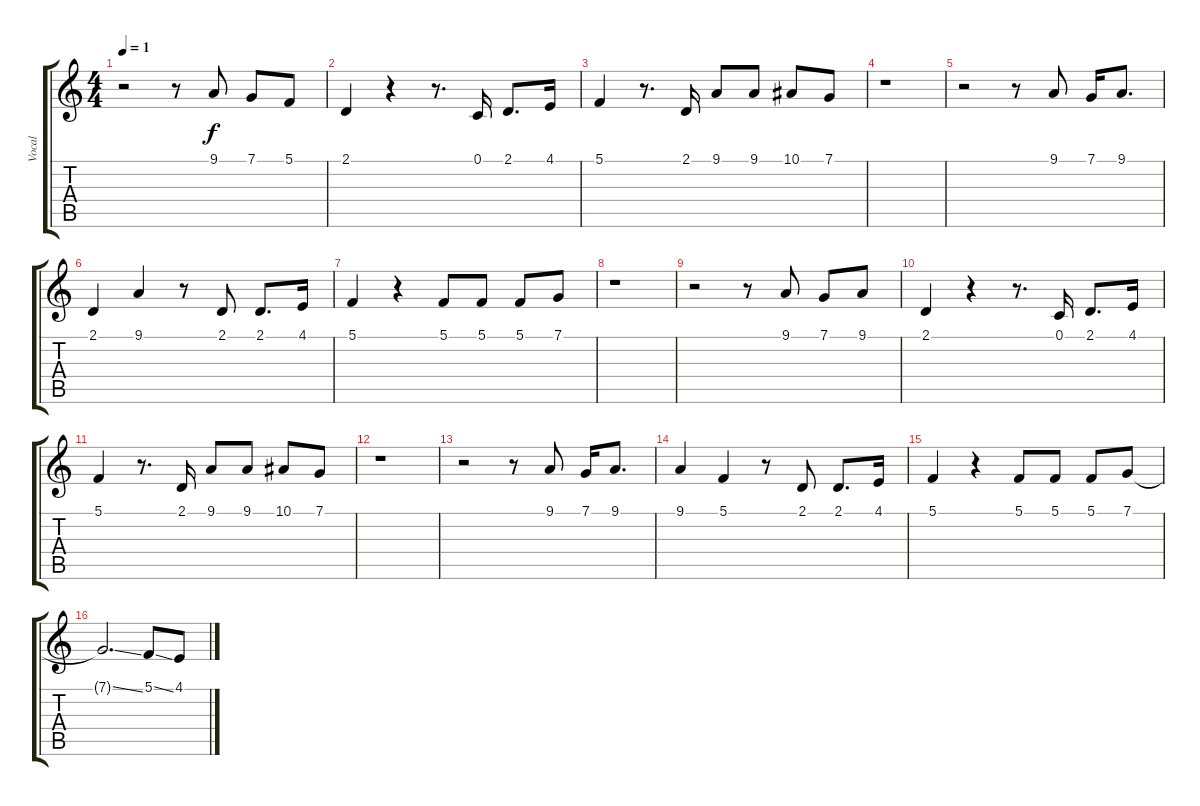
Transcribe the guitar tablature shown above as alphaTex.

\track ("Vocal" "Vocal") {instrument lead6voice}
\staff {score tabs}
\tuning (C4 Bb3 E3 B2 Gb2 Db2) {hide}
\ts (4 4)
\tempo 1
\clef g2
\ks c
r.2{dy f} r.8 9.1.8 7.1.8 5.1.8 |
2.1.4 r.4 r.8{d} 0.1.16 2.1.8{d} 4.1.16 |
5.1.4 r.8{d} 2.1.16 9.1.8 9.1.8 10.1.8 7.1.8 |
r.1 |
r.2 r.8 9.1.8 7.1.16 9.1.8{d} |
2.1.4 9.1.4 r.8 2.1.8 2.1.8{d} 4.1.16 |
5.1.4 r.4 5.1.8 5.1.8 5.1.8 7.1.8 |
r.1 |
r.2 r.8 9.1.8 7.1.8 9.1.8 |
2.1.4 r.4 r.8{d} 0.1.16 2.1.8{d} 4.1.16 |
5.1.4 r.8{d} 2.1.16 9.1.8 9.1.8 10.1.8 7.1.8 |
r.1 |
r.2 r.8 9.1.8 7.1.16 9.1.8{d} |
9.1.4 5.1.4 r.8 2.1.8 2.1.8{d} 4.1.16 |
5.1.4 r.4 5.1.8 5.1.8 5.1.8 7.1.8 |
7.1{ss t}.2{d} 5.1{ss}.8 4.1.8
